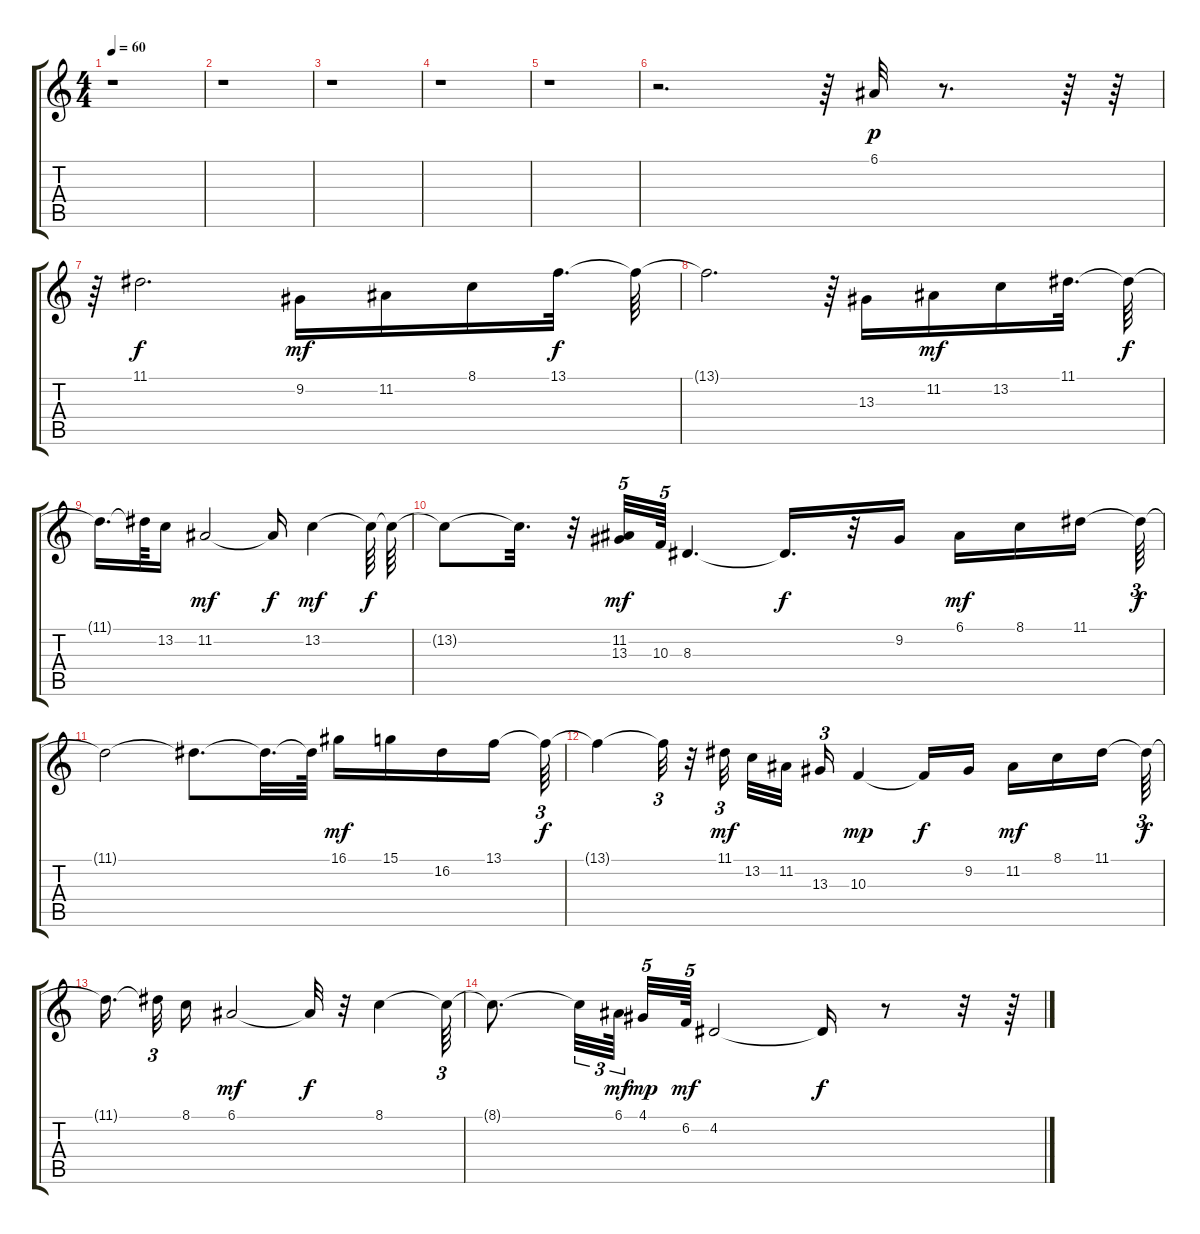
\track "" {instrument recorder}
\staff {score tabs}
\tuning (E4 B3 G3 D3 A2 E2) {hide}
\ts (4 4)
\tempo 60
\clef g2
\ks c
r.1{dy f} |
r.1 |
r.1 |
r.1 |
r.1 |
r.2{d} r.64 6.1.32{dy p} r.8{d} r.64 r.64 |
r.64 11.1.2{d dy f} 9.2.16{dy mf} 11.2.16 8.1.16 13.1.32{d dy f} 13.1{t}.64 |
13.1{t}.2{d} r.64 13.3.16 11.2.16{dy mf} 13.2.16 11.1.32{d} 11.1{t}.64{dy f} |
11.1{t}.16{d} 11.1{t}.64 13.2.16 11.2.2{dy mf} 11.2{t}.16{dy f} 13.2.4{dy mf} 13.2{t}.64{dy f} 13.2{t}.64 |
13.2{t}.8 13.2{t}.32{d} r.32 (11.2 13.3).32{tu (5 4) dy mf} 10.3.64{tu (5 4)} 8.3.4{d} 8.3{t}.16{d dy f} r.32 9.2.16 6.1.16{dy mf} 8.1.16 11.1.16{beam splitsecondary} 11.1{t}.64{tu (3 2) dy f} |
11.1{t}.2 11.1{t}.8{d} 11.1{t}.32{d} 11.1{t}.64 16.1.16{dy mf} 15.1.16 16.2.16 13.1.16 13.1{t}.64{tu (3 2) dy f} |
13.1{t}.4 13.1{t}.32{tu (3 2)} r.32 11.1.32{tu (3 2) dy mf beam splitsecondary} 13.2.32 11.2.32{beam splitsecondary} 13.3.16{tu (3 2)} 10.3.4{dy mp} 10.3{t}.16{dy f} 9.2.16 11.2.16{dy mf} 8.1.16 11.1.16{beam splitsecondary} 11.1{t}.64{tu (3 2) dy f} |
11.1{t}.16{d beam splitsecondary} 11.1{t}.32{tu (3 2)} 8.1.16 6.1.2{dy mf} 6.1{t}.32{dy f} r.32 8.1.4 8.1{t}.64{tu (3 2)} |
8.1{t}.8{d} 8.1{t}.32{tu (3 2)} 6.1.64{tu (3 2) dy mf beam splitsecondary} 4.1.32{tu (5 4) dy mp} 6.2.64{tu (5 4) dy mf} 4.2.2 4.2{t}.16{dy f} r.8 r.32 r.64
